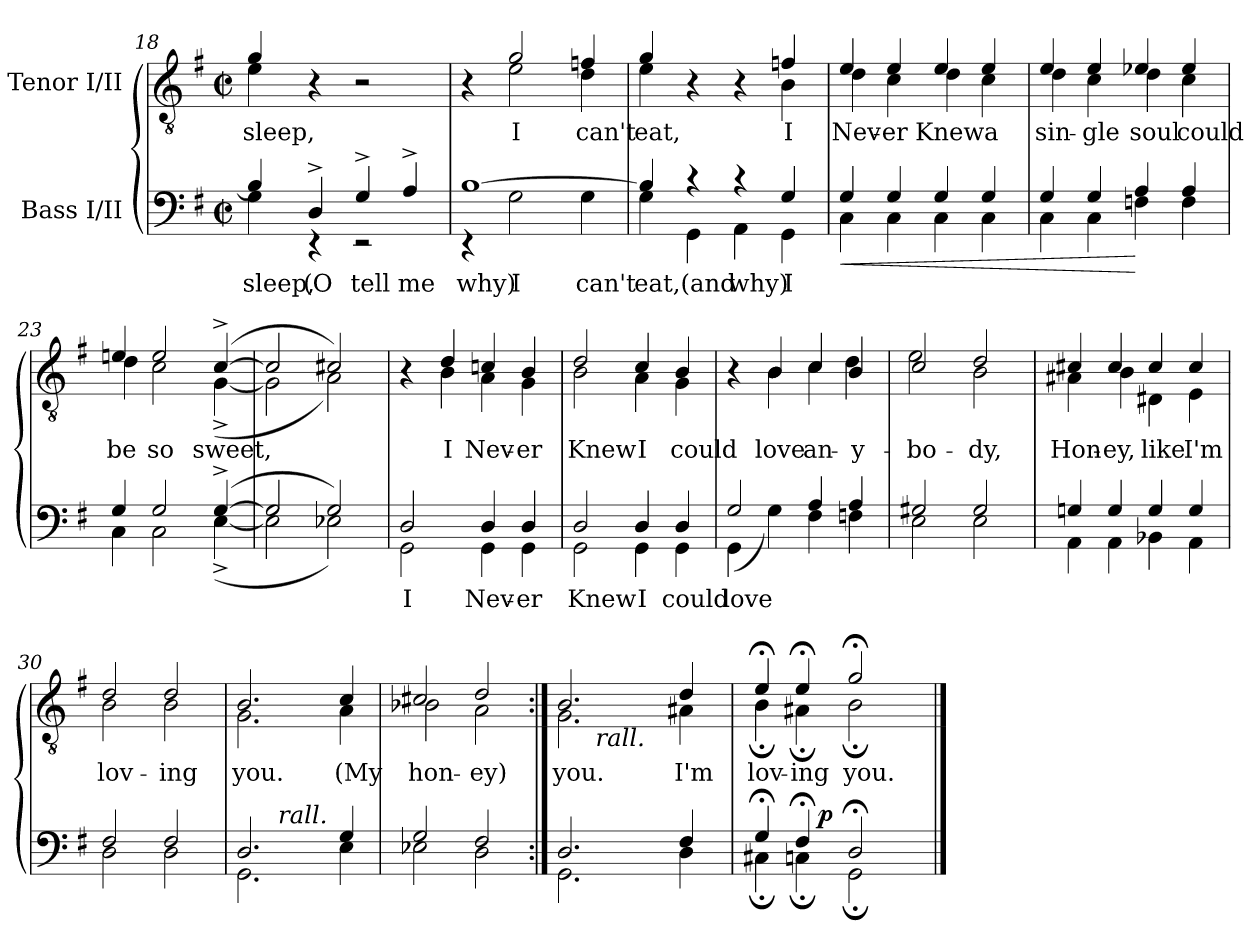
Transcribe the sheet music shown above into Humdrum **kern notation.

**kern	**text	**dynam	**kern	**text
*part2	*part2	*part2	*part1	*part1
*staff2	*staff2	*staff2	*staff1	*staff1
*I"Bass I/II	*	*	*I"Tenor I/II	*
*clefF4	*	*	*clefGv2	*
*k[f#]	*	*	*k[f#]	*
*G:	*	*	*G:	*
*M2/2	*	*	*M2/2	*
*met(c|)	*	*	*met(c|)	*
=18	=18	=18	=18	=18
*^	*	*	*^	*
4B/]	4G\	sleep,	.	4g/	4e\	sleep,
4D^>/	4rEE	(O	.	4r	4ryy	.
4G^>/	2rEE	tell	.	2r	2ryy	.
4A^>/	.	me	.	.	.	.
=19	=19	=19	=19	=19	=19	=19
[>1B	4rEE	why)	.	4r	4ryy	.
.	2G\	I	.	2g/	2e\	I
.	4G\	can't	.	4fn/	4d\	can't
=20	=20	=20	=20	=20	=20	=20
4B/]	4G\	eat,	.	4g/	4e\	eat,
4rc	4GG\	(and	.	4r	4ryy	.
4rc	4AA\	why)	.	4r	4ryy	.
4G/	4GG\	I	.	4fn/	4B\	I
!!LO:LB:g=z	!!
=21	=21	=21	=21	=21	=21	=21
!	!	!	!LO:HP:b	!	!	!
4G/	4C\	.	<	4e/	4d\	Nev-
4G/	4C\	.	.	4e/	4c\	-er
4G/	4C\	.	.	4e/	4d\	Knew
4G/	4C\	.	.	4e/	4c\	a
=22	=22	=22	=22	=22	=22	=22
4G/	4C\	.	.	4e/	4d\	sin-
4G/	4C\	.	.	4e/	4c\	-gle
4A/	4Fn\	.	[	4e-X/	4d\	soul
4A/	4F\	.	.	4e-/	4c\	could
=23	=23	=23	=23	=23	=23	=23
4G/	4C\	.	.	4en/	4d\	be
2G/	2C\	.	.	2e/	2c\	so
([>4G^>/	([<4E^<\	.	.	([>4c^>/	([<4G^<\	sweet,
=24	=24	=24	=24	=24	=24	=24
2G/]	2E\]	.	.	2c/]	2G\]	.
2G/)	2E-X\)	.	.	2c#X/)	2A\)	.
=25	=25	=25	=25	=25	=25	=25
2D/	2GG\	I	.	4r	4ryy	.
.	.	.	.	4d/	4B\	I
4D/	4GG\	Nev-	.	4cn/	4A\	Nev-
4D/	4GG\	-er	.	4B/	4G\	-er
=26	=26	=26	=26	=26	=26	=26
2D/	2GG\	Knew	.	2d/	2B\	Knew
4D/	4GG\	I	.	4c/	4A\	I
4D/	4GG\	could	.	4B/	4G\	could
=27	=27	=27	=27	=27	=27	=27
2G/	(4GG\	love	.	4r	4ryy	.
.	4G\)	.	.	4B/	4B\	love
4A/	4F#\	.	.	4c/	4c\	an-
4A/	4Fn\	.	.	4B/	4d\	-y-
!!LO:LB:g=z	!!
=28	=28	=28	=28	=28	=28	=28
2G#X/	2E\	.	.	2c/	2e\	-bo-
2G#/	2E\	.	.	2d/	2B\	-dy,
=29	=29	=29	=29	=29	=29	=29
4Gn/	4AA\	.	.	4c#X/	4A#X\	Hon-
4G/	4AA\	.	.	4c#/	4B\	-ey,
4G/	4BB-X\	.	.	4c#/	4D#X\	like
4G/	4AA\	.	.	4c#/	4E\	I'm
=30	=30	=30	=30	=30	=30	=30
2F#/	2D\	.	.	2d/	2B\	lov-
2F#/	2D\	.	.	2d/	2B\	-ing
=31	=31	=31	=31	=31	=31	=31
*	*^	*	*	*	*	*
2.D/	2.GG\	4ryy	.	.	2.B/	2.G\	you.
!	!	!LO:TX:a:i:t=rall.	!	!	!	!	!
.	.	2.ryy	.	.	.	.	.
4G/	4E\	.	.	.	4c/	4A\	(My
*	*v	*v	*	*	*	*	*
=32	=32	=32	=32	=32	=32	=32
2G/	2E-X\	.	.	2c#X/	2B-X\	hon-
2F#/	2D\	.	.	2d/	2A\	-ey)
=33:|!	=33:|!	=33:|!	=33:|!	=33:|!	=33:|!	=33:|!
*	*	*	*	*	*^	*
2.D/	2.GG\	.	.	2.B/	2.G\	8ryy	you.
.	.	.	.	.	.	32ryy	.
!	!	!	!	!	!	!LO:TX:b:i:t=rall.	!
.	.	.	.	.	.	2ryy	.
.	.	.	.	.	.	4ryy	.
4F#/	4D\	.	.	4d/	4A#X\	.	I'm
.	.	.	.	.	.	16.ryy	.
*	*	*	*	*	*v	*v	*
=34	=34	=34	=34	=34	=34	=34
*	*^	*	*	*	*	*
4G;</	4C#X;\	4ryy	.	.	4e;</	4B;\	lov-
4F#;</	4Cn;\	16.ryy	.	.	4e;</	4A#X;\	-ing
!	!	!	!	!LO:DY:a	!	!	!
.	.	2ryy	.	p	.	.	.
2D;</	2GG;\	.	.	.	2g;</	2B;\	you.
.	.	8ryy	.	.	.	.	.
.	.	32ryy	.	.	.	.	.
*v	*v	*v	*	*	*	*	*
*	*	*	*v	*v	*
==	==	==	==	==
*-	*-	*-	*-	*-
